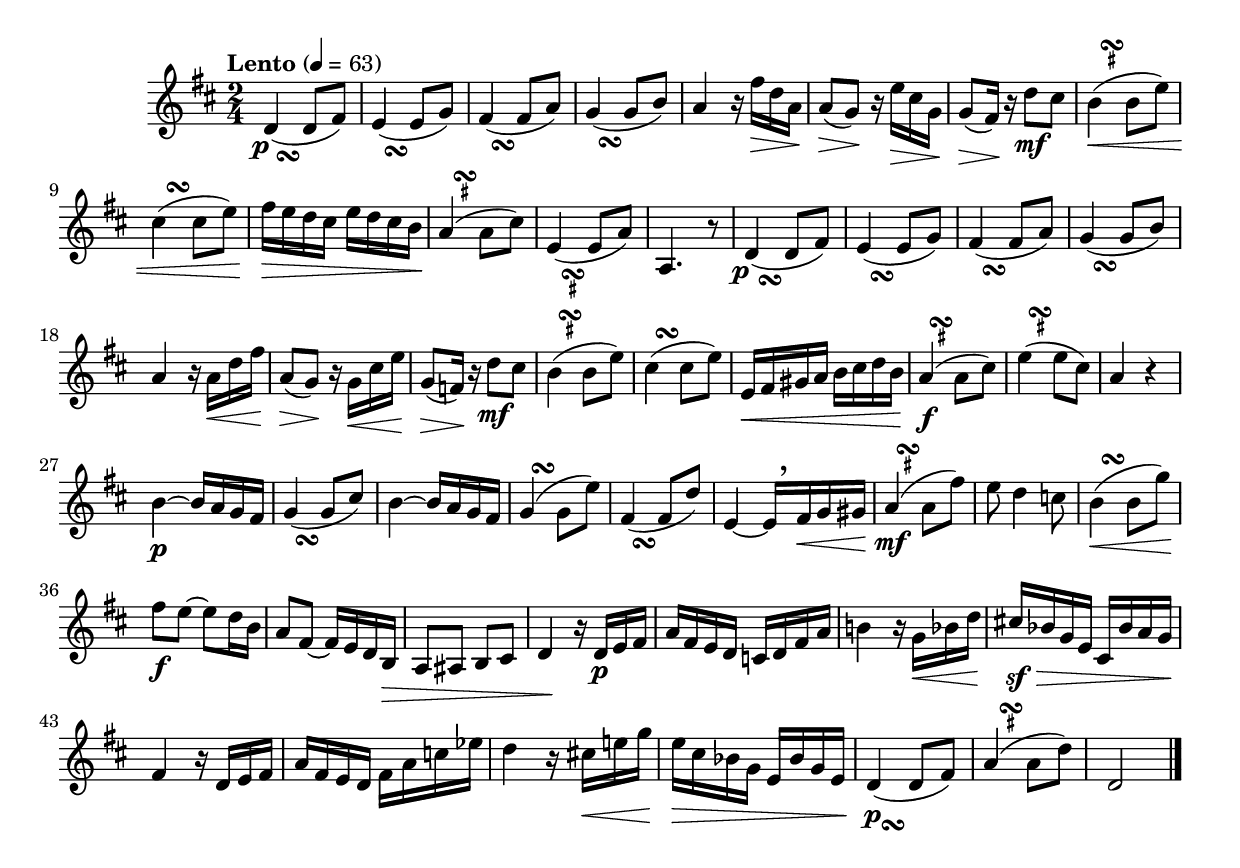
\version "2.22.0"

\include "../turn-markup.ily"

\relative {
  \language "english"

  \transposition f

  \tempo "Lento" 4=63

  \key d \major
  \time 2/4

  #(define first-four-measures #{
    \relative {
      <<
        {
          d'4( \tweak X-offset #-1 \p 8 f-sharp) |
          e4( 8 g) |
          f-sharp4( 8 a) |
          g4( 8 b) |
        }
        { \repeat unfold 4 { s8 s32 s16._\turn-markup s4 } }
      >>
    }
  #})

  \first-four-measures
  a'4 r16 f-sharp' \> d a |
  a8( \> g) \! r16 e' \> c-sharp g |
  g8( \> f-sharp16) \! r d'8 \mf c-sharp |
  <<
    {
      b4( \< 8 e) |
      c-sharp4( 8 e) |
    }
    {
      s8 s32 s16.^#(turn-with-accidentals (markup #:null) (markup #:sharp)) s4
      s8 s32 s16.^\turn-markup s4
    }
  >>
  f-sharp16 \> e d c-sharp e d c-sharp b \! |
  <<
    {
      a4( 8 c-sharp) |
      e,4( 8 a) |
    }
    {
      s8 s32 s16.^#(turn-with-accidentals (markup #:null) (markup #:sharp)) s4
      s8 s32 s16._#(turn-with-accidentals (markup #:null) (markup #:sharp)) s4
    }
  >>
  a,4. r8 |

  \first-four-measures
  a'4 r16 a \< d f-sharp |
  a,8( \> g) \! r16 g \< c-sharp e |
  g,8( \> f16) \! r d'8 \mf c-sharp |
  <<
    {
      b4( 8 e) |
      c-sharp4( 8 e) |
    }
    {
      s8 s32 s16.^#(turn-with-accidentals (markup #:null) (markup #:sharp)) s4
      s8 s32 s16.^\turn-markup s4
    }
  >>
  e,16 \< f-sharp g-sharp a b c-sharp d b |
  <<
    {
      a4( \f 8 c-sharp) |
      e4( 8 c-sharp) |
    }
    {
      \repeat unfold 2 {
        s8 s32 s16.^#(turn-with-accidentals (markup #:null) (markup #:sharp)) s4
      }
    }
  >>
  a4 r |

  b4~ \p 16 a g f-sharp |
  <<
    { g4( 8 c-sharp) }
    { s8 s32 s16._\turn-markup s4 }
  >> |
  b4~16 a g f-sharp |
  <<
    {
      g4( 8 e') |
      f-sharp,4( 8 d') |
    }
    {
      s8 s32 s16.^\turn-markup s4
      s8 s32 s16._\turn-markup s4
    }
  >>
  e,4~16[ \tweak Y-offset #3 \breathe f-sharp \< g g-sharp] |
  <<
    { a4( \mf 8 f-sharp') }
    { s8 s32 s16.^#(turn-with-accidentals (markup #:null) (markup #:sharp)) }
  >> |
  e8 d4 c8 |
  <<
    { b4( \< 8 g') }
    { s8 s32 s16.^\turn-markup }
  >> |
  f-sharp8 \f e~8 d16 b |
  a8 f-sharp~16 e d b \tweak to-barline ##f \> |
  a8 a-sharp b c-sharp |
  d4 \! r16 d \p e f-sharp |

  a16 f-sharp e d c d f-sharp a |
  b!4 r16 g \< b-flat d |
  c-sharp!16 \sf \tweak to-barline ##f \> b-flat g e c-sharp b-flat' a g |
  f-sharp4 \! r16 d e f-sharp |
  a16 f-sharp e d f-sharp a c e-flat |
  d4 r16 c-sharp! \< e! g |
  e16 \> c-sharp b-flat g e b-flat' g e |
  <<
    {
      d4( \p 8 f-sharp) |
      a4( 8 d) |
    }
    {
      s8 s32 s16._\turn-markup s4
      s8 s32 s16.^#(turn-with-accidentals (markup #:null) (markup #:sharp))
    }
  >>
  d,2 | \bar "|."
}
